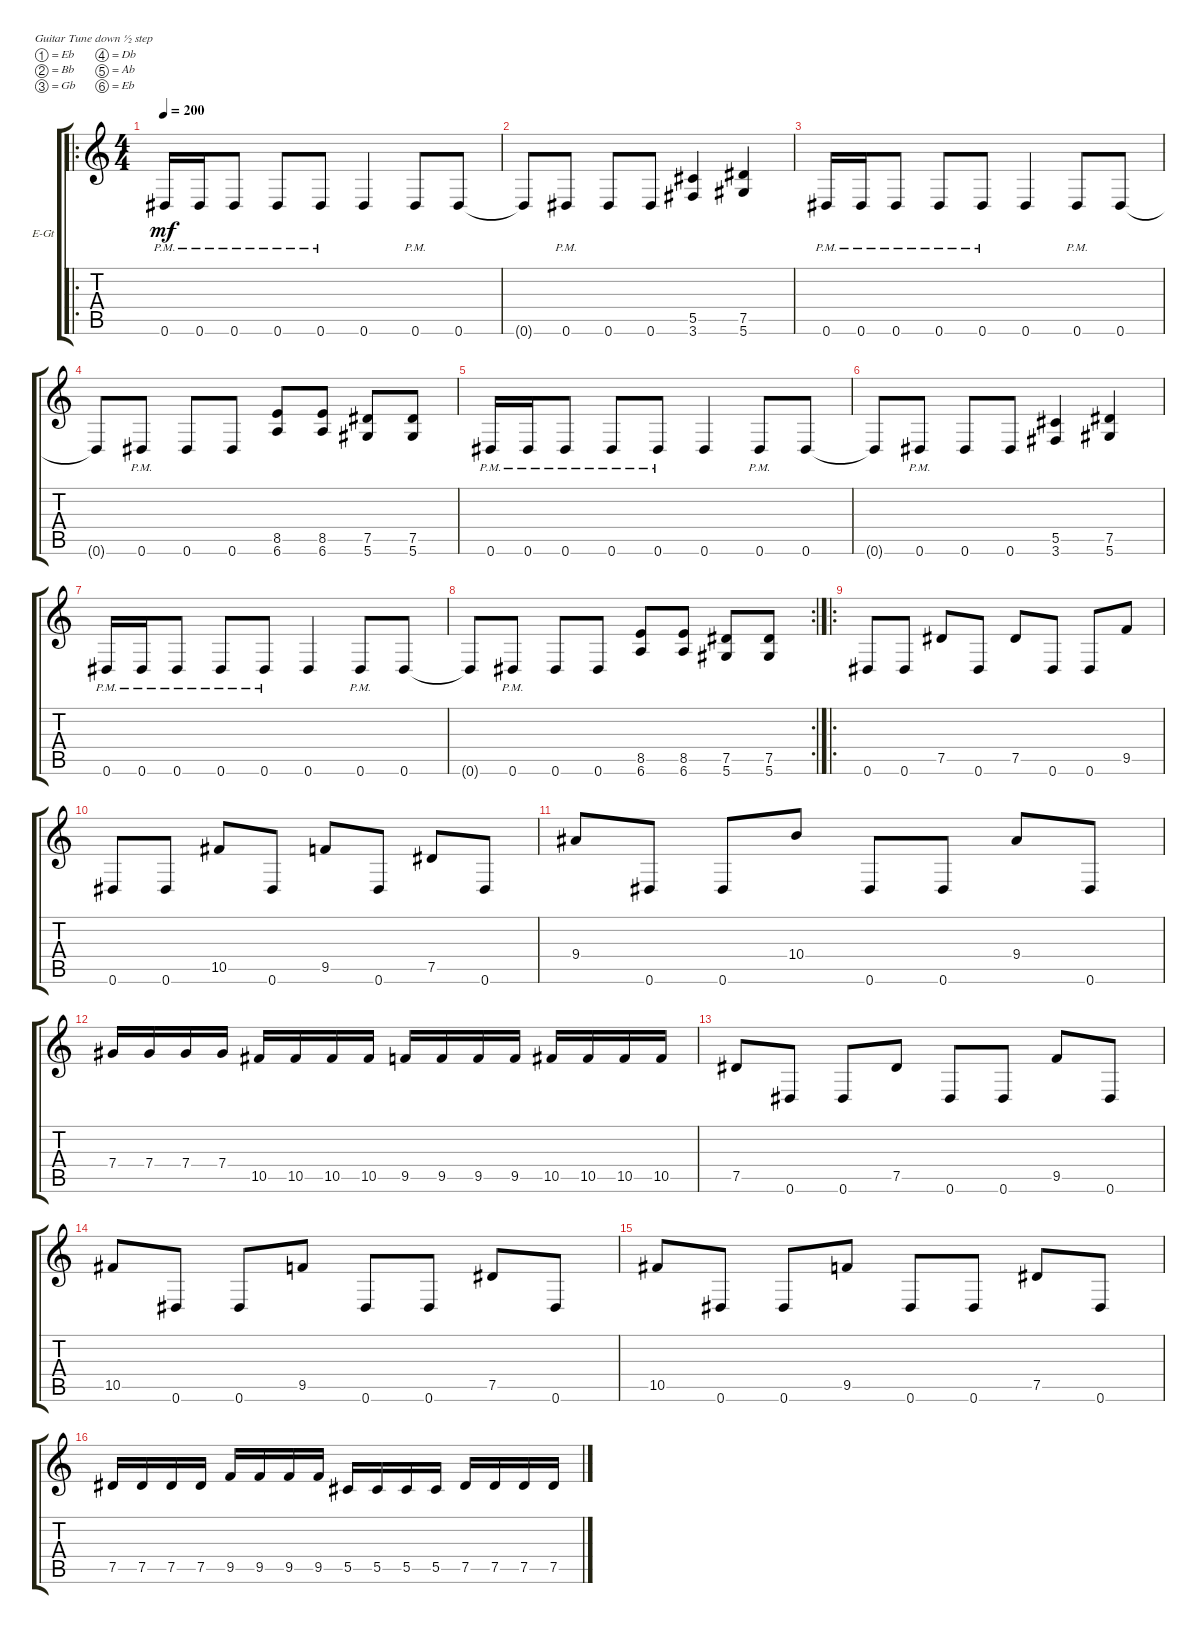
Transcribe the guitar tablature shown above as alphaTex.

\bracketExtendMode groupsimilarinstruments
\firstSystemTrackNameOrientation horizontal
\otherSystemsTrackNameOrientation horizontal
\track ("Electric Guitar 1" "E-Gt") {instrument distortionguitar}
\staff {score tabs}
\tuning (Eb4 Bb3 Gb3 Db3 Ab2 Eb2)
\ro
\ts (4 4)
\tempo 200
\clef g2
\ks c
0.6{pm}.16{dy mf} 0.6{pm}.16 0.6{pm}.8 0.6{pm}.8 0.6{pm}.8 0.6.4 0.6{pm}.8 0.6.8 |
0.6{t}.8 0.6{pm}.8 0.6.8 0.6.8 (3.6 5.5).4 (5.6 7.5).4 |
0.6{pm}.16 0.6{pm}.16 0.6{pm}.8 0.6{pm}.8 0.6{pm}.8 0.6.4 0.6{pm}.8 0.6.8 |
0.6{t}.8 0.6{pm}.8 0.6.8 0.6.8 (6.6 8.5).8 (6.6 8.5).8 (5.6 7.5).8 (5.6 7.5).8 |
0.6{pm}.16 0.6{pm}.16 0.6{pm}.8 0.6{pm}.8 0.6{pm}.8 0.6.4 0.6{pm}.8 0.6.8 |
0.6{t}.8 0.6{pm}.8 0.6.8 0.6.8 (3.6 5.5).4 (5.6 7.5).4 |
0.6{pm}.16 0.6{pm}.16 0.6{pm}.8 0.6{pm}.8 0.6{pm}.8 0.6.4 0.6{pm}.8 0.6.8 |
\rc 2
0.6{t}.8 0.6{pm}.8 0.6.8 0.6.8 (6.6 8.5).8 (6.6 8.5).8 (5.6 7.5).8 (5.6 7.5).8 |
\ro
0.6.8 0.6.8 7.5.8 0.6.8 7.5.8 0.6.8 0.6.8 9.5.8 |
0.6.8 0.6.8 10.5.8 0.6.8 9.5.8 0.6.8 7.5.8 0.6.8 |
9.4.8 0.6.8 0.6.8 10.4.8 0.6.8 0.6.8 9.4.8 0.6.8 |
7.4.16 7.4.16 7.4.16 7.4.16 10.5.16 10.5.16 10.5.16 10.5.16 9.5.16 9.5.16 9.5.16 9.5.16 10.5.16 10.5.16 10.5.16 10.5.16 |
7.5.8 0.6.8 0.6.8 7.5.8 0.6.8 0.6.8 9.5.8 0.6.8 |
10.5.8 0.6.8 0.6.8 9.5.8 0.6.8 0.6.8 7.5.8 0.6.8 |
10.5.8 0.6.8 0.6.8 9.5.8 0.6.8 0.6.8 7.5.8 0.6.8 |
7.5.16 7.5.16 7.5.16 7.5.16 9.5.16 9.5.16 9.5.16 9.5.16 5.5.16 5.5.16 5.5.16 5.5.16 7.5.16 7.5.16 7.5.16 7.5.16
